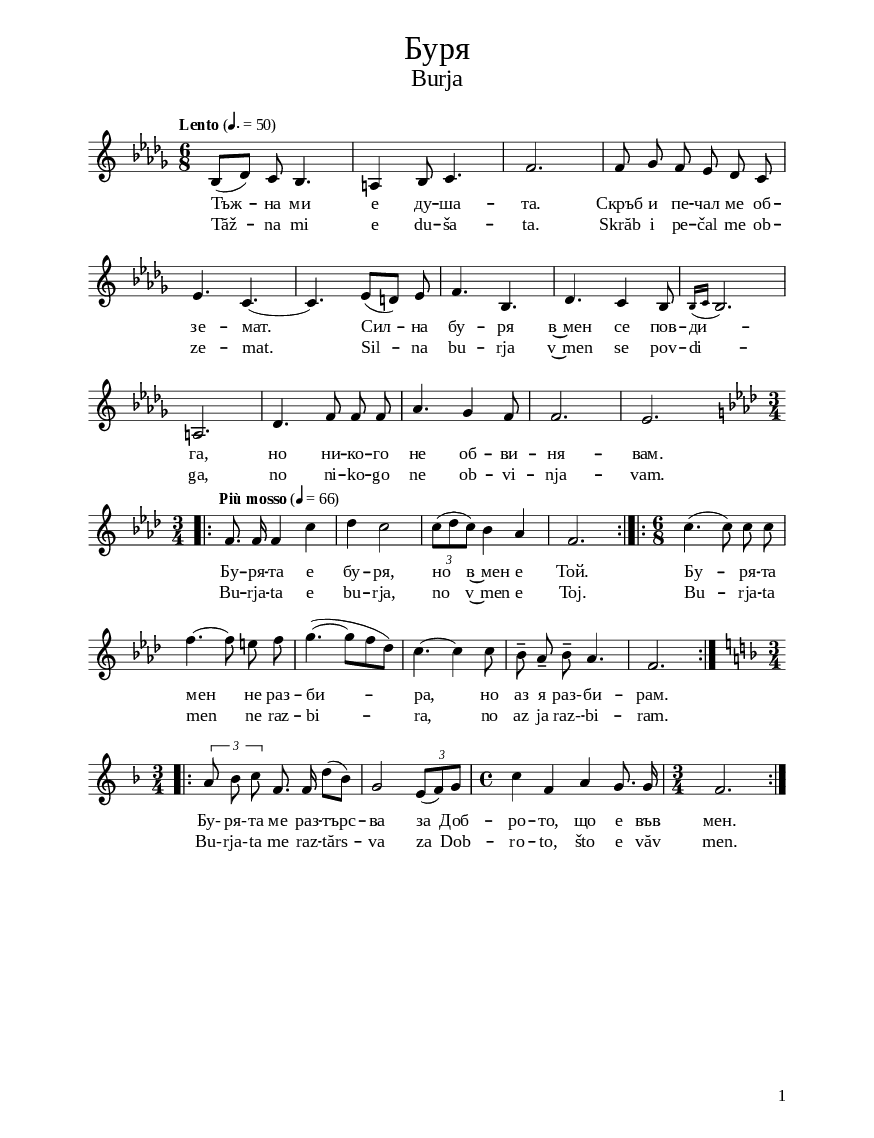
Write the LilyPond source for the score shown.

\version "2.24.1"

\include "include/globals.ily"

\bookpart {
  \label #'ref120
  \tocItem \markup "Буря – Burja"
  \include "include/bookpart-paper.ily"
  \score {
    \include "include/score-layout.ily"

    \new Voice \relative c' {
      \clef treble
      \key bes \minor
      \time 6/8
      \tempoFunc "Lento" 4. "50"
      \autoBeamOff
      bes8 ( [  des8 ) ]  c8  bes4. | a4  bes8 
      \override TextScript.extra-offset = #'(2.5 . 2)
      c4. | f2.  | % 4
      f8  ges8  f8  es8  des8
      c8 \break | % 5
      es4.  c4. ~ | % 6
      c4.  es8 ( [  d8 ) ]  es8 | % 7
      f4.  bes,4. | % 8
      des4.  c4  bes8 | % 9
      \acciaccatura {  bes16[c16] }  bes2.
      \break |
      a2. | % 11
      des4.  f8  f8  f8 | % 12
      as4.  ges4  f8 | % 13
      f2. | es2.
      \break

      \key f \minor \time 3/4 | % 15

      \bar ".|:" \tempoFunc "            Più mosso" 4 "66" f8.  f16  f4  c'4 | % 16

       des4  c2|  \times 2/3 { c8 ( [ des8  c8 ) ] }
      bes4  as4 |f2. | \bar ":|.|:"  \time 6/8 c'4. ( c8 ) c8  c8 |  \break
      f4. ~  f8  e8  f8 | % 21

      g4. ( ~  g8 [  f8 des8 ) ] | % 22
      c4. ~  c4  c8 | bes8 -- as8 --  bes8 --
      as4. f2. | \bar ":|.|:" \break  \key f \major
      \repeat volta 2 {

        \time 3/4 | % 25

      \tupletUp \times 2/3 { a8  bes8  c8 } f,8.  f16 d'8 [(bes8 )]

       | g2  

           \times 2/3 { e8 [  (f8)  g8 ]}
        | % 27

       \time 4/4 c4  f,4   a4  g8.  g16 | \time 3/4 f2. 
      } 
    
    }

    \addlyrics {
      Тъж -- на ми е ду -- ша -- та.
      Скръб и пе -- чал ме об -- зе --
      мат.  Сил -- на бу -- ря
      в~мен се пов --  ди -- га,
      но ни -- ко -- го не об -- ви -- ня
      -- вам. Бу -- ря -- та е бу -- ря,
      но   в~мен е Той. Бу --
      ря -- та мен  не раз -- би --
      ра,  но аз я "раз-" -- би
      -- рам. "Бу-" -- "ря-" -- та ме раз --
      търс  -- ва "за  Доб" -- ро --
      то, що е във мен.
    }

    \addlyrics {
      Tăž -- na mi e du -- ša -- ta.
      Skrăb i pe -- čal me ob -- ze --
      mat.  Sil -- na bu -- rja
      v~men se pov --  di -- ga,
      no ni -- ko -- go ne ob -- vi -- nja
      -- vam. Bu -- rja -- ta e bu -- rja,
      no   v~men e Toj. Bu --
      rja -- ta men  ne raz -- bi --
      ra,  no az ja "raz-" -- bi
      -- ram. "Bu-" -- "rja-" -- ta me raz --
      tărs  -- va "za  Dob" -- ro --
      to, što e văv men.
    }

    \header {
      title = \titleFunc "Буря" "Burja"
    }

    \midi{}

  } % score

\pageBreak


  % include foreign translation(s) of the song
  \version "2.20.0"

\markup \fill-line { \fontsize #6 "Sturm" }
\markup \null
\markup \null
\markup \fontsize #+2.5 {
  \hspace #10
  \override #'(baseline-skip . 2)

  \column {
    \line { " " }
   \line { " " Trauer und Kummer überkommen mich.}

   \line { " " Ein starker Sturm erhebt sich in mir,}

   \line { " "  aber ich klage niemanden an.}

   \line { " " Der Sturm ist ein Sturm, aber Er ist in mir.}

   \line { " " Der Sturm versteht mich nicht,}

 \line { " " ich aber verstehe ihn.}

   \line { " " Der Sturm schüttelt mich durch}

   \line { " " für das Gute, das in mir ist.}


  }
}


} % bookpart
